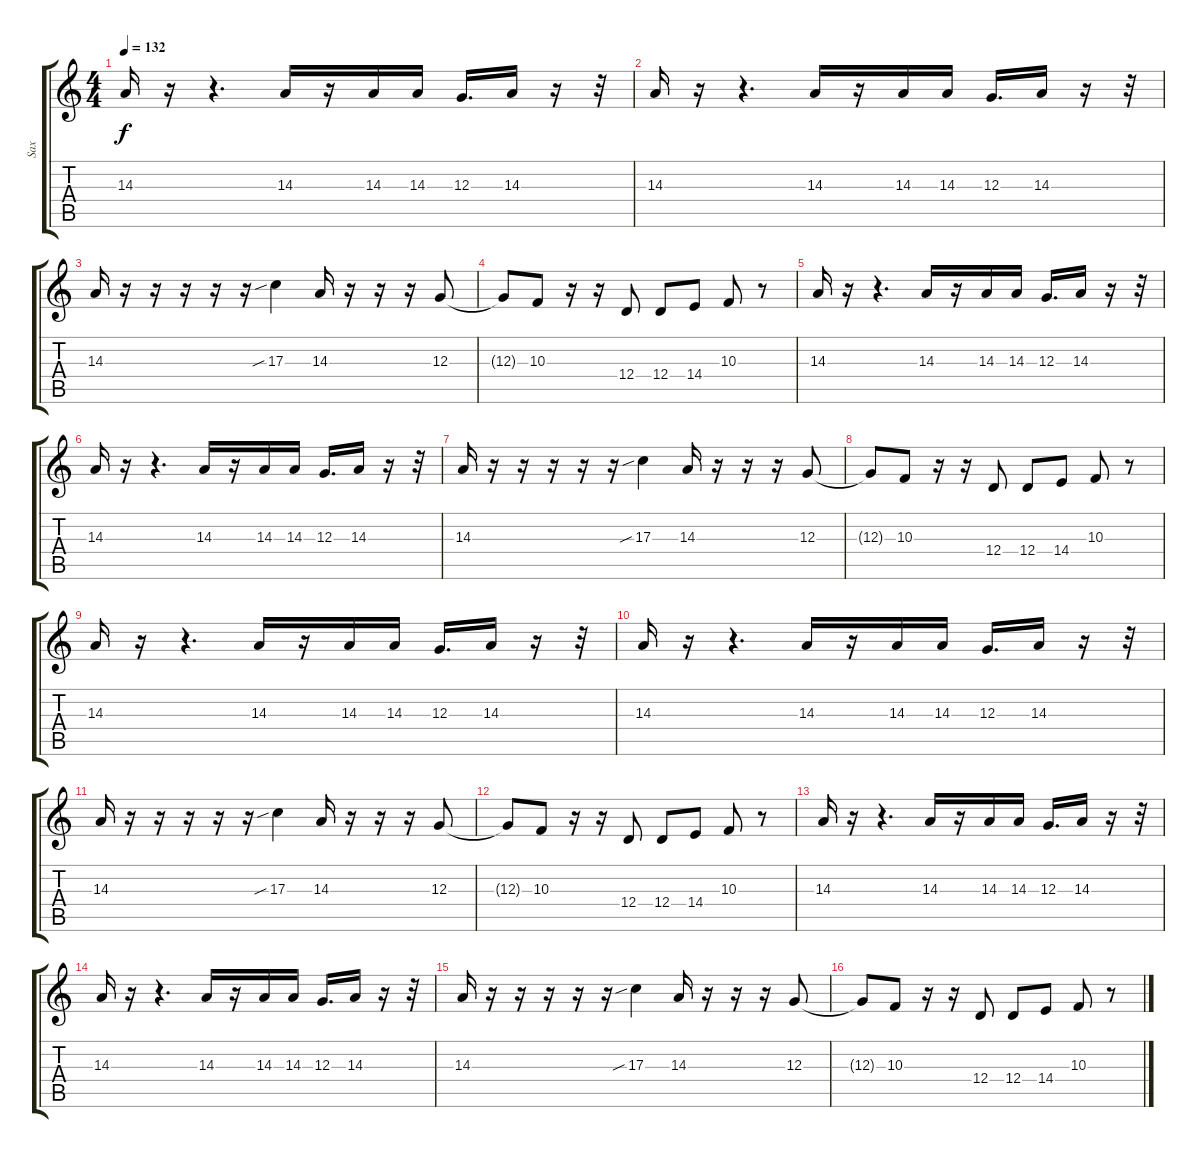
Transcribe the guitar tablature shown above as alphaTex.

\track ("Sax" "Sax") {instrument altosax}
\staff {score tabs}
\tuning (E4 B3 G3 D3 A2 E2) {hide}
\ts (4 4)
\tempo 132
\clef g2
\ks c
14.3.16{dy f} r.16 r.4{d} 14.3.16 r.16 14.3.16 14.3.16 12.3.16{d} 14.3.16 r.16 r.32 |
14.3.16 r.16 r.4{d} 14.3.16 r.16 14.3.16 14.3.16 12.3.16{d} 14.3.16 r.16 r.32 |
14.3.16 r.16 r.16 r.16 r.16 r.16 17.3{sib}.4 14.3.16 r.16 r.16 r.16 12.3.8 |
12.3{t}.8 10.3.8 r.16 r.16 12.4.8 12.4.8 14.4.8 10.3.8 r.8 |
14.3.16 r.16 r.4{d} 14.3.16 r.16 14.3.16 14.3.16 12.3.16{d} 14.3.16 r.16 r.32 |
14.3.16 r.16 r.4{d} 14.3.16 r.16 14.3.16 14.3.16 12.3.16{d} 14.3.16 r.16 r.32 |
14.3.16 r.16 r.16 r.16 r.16 r.16 17.3{sib}.4 14.3.16 r.16 r.16 r.16 12.3.8 |
12.3{t}.8 10.3.8 r.16 r.16 12.4.8 12.4.8 14.4.8 10.3.8 r.8 |
14.3.16 r.16 r.4{d} 14.3.16 r.16 14.3.16 14.3.16 12.3.16{d} 14.3.16 r.16 r.32 |
14.3.16 r.16 r.4{d} 14.3.16 r.16 14.3.16 14.3.16 12.3.16{d} 14.3.16 r.16 r.32 |
14.3.16 r.16 r.16 r.16 r.16 r.16 17.3{sib}.4 14.3.16 r.16 r.16 r.16 12.3.8 |
12.3{t}.8 10.3.8 r.16 r.16 12.4.8 12.4.8 14.4.8 10.3.8 r.8 |
14.3.16 r.16 r.4{d} 14.3.16 r.16 14.3.16 14.3.16 12.3.16{d} 14.3.16 r.16 r.32 |
14.3.16 r.16 r.4{d} 14.3.16 r.16 14.3.16 14.3.16 12.3.16{d} 14.3.16 r.16 r.32 |
14.3.16 r.16 r.16 r.16 r.16 r.16 17.3{sib}.4 14.3.16 r.16 r.16 r.16 12.3.8 |
12.3{t}.8 10.3.8 r.16 r.16 12.4.8 12.4.8 14.4.8 10.3.8 r.8
